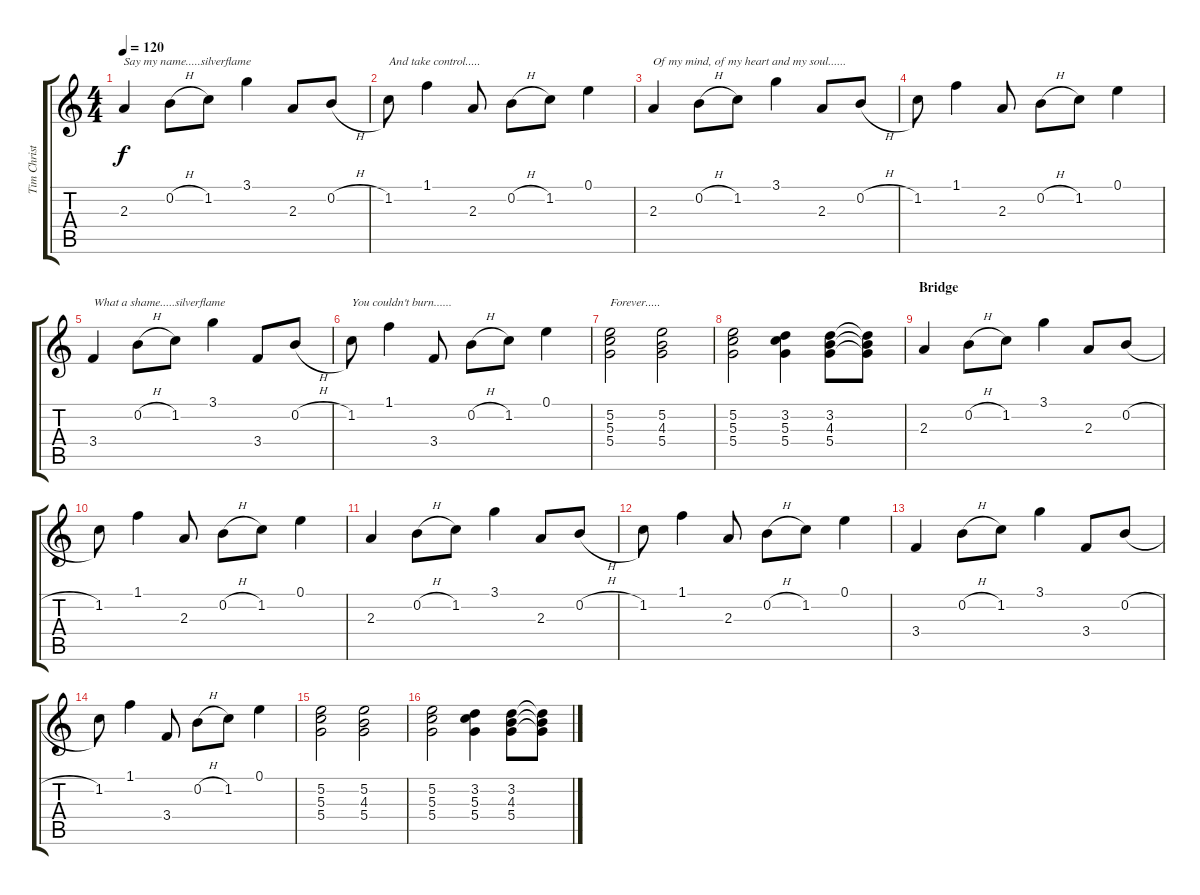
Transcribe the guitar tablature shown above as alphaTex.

\track ("Tim Christensen" "Tim Christ") {instrument acousticguitarsteel}
\staff {score tabs}
\tuning (E4 B3 G3 D3 A2 E2) {hide}
\ts (4 4)
\tempo 120
\clef g2
\ks c
2.3.4{txt "Say my name.....silverflame" dy f} 0.2{h}.8 1.2.8 3.1.4 2.3.8 0.2{h}.8 |
1.2.8{txt "And take control....."} 1.1.4 2.3.8 0.2{h}.8 1.2.8 0.1.4 |
2.3.4{txt "Of my mind, of my heart and my soul......"} 0.2{h}.8 1.2.8 3.1.4 2.3.8 0.2{h}.8 |
1.2.8 1.1.4 2.3.8 0.2{h}.8 1.2.8 0.1.4 |
3.4.4{txt "What a shame.....silverflame"} 0.2{h}.8 1.2.8 3.1.4 3.4.8 0.2{h}.8 |
1.2.8{txt "You couldn't burn......"} 1.1.4 3.4.8 0.2{h}.8 1.2.8 0.1.4 |
(5.2 5.3 5.4).2{txt "Forever....."} (5.2 4.3 5.4).2 |
(5.2 5.3 5.4).2 (3.2 5.3 5.4).4 (3.2 4.3 5.4).8 (3.2{t} 4.3{t} 5.4{t}).8 |
\section ("" "Bridge")
2.3.4 0.2{h}.8 1.2.8 3.1.4 2.3.8 0.2{h}.8 |
1.2.8 1.1.4 2.3.8 0.2{h}.8 1.2.8 0.1.4 |
2.3.4 0.2{h}.8 1.2.8 3.1.4 2.3.8 0.2{h}.8 |
1.2.8 1.1.4 2.3.8 0.2{h}.8 1.2.8 0.1.4 |
3.4.4 0.2{h}.8 1.2.8 3.1.4 3.4.8 0.2{h}.8 |
1.2.8 1.1.4 3.4.8 0.2{h}.8 1.2.8 0.1.4 |
(5.2 5.3 5.4).2 (5.2 4.3 5.4).2 |
(5.2 5.3 5.4).2 (3.2 5.3 5.4).4 (3.2 4.3 5.4).8 (3.2{t} 4.3{t} 5.4{t}).8
